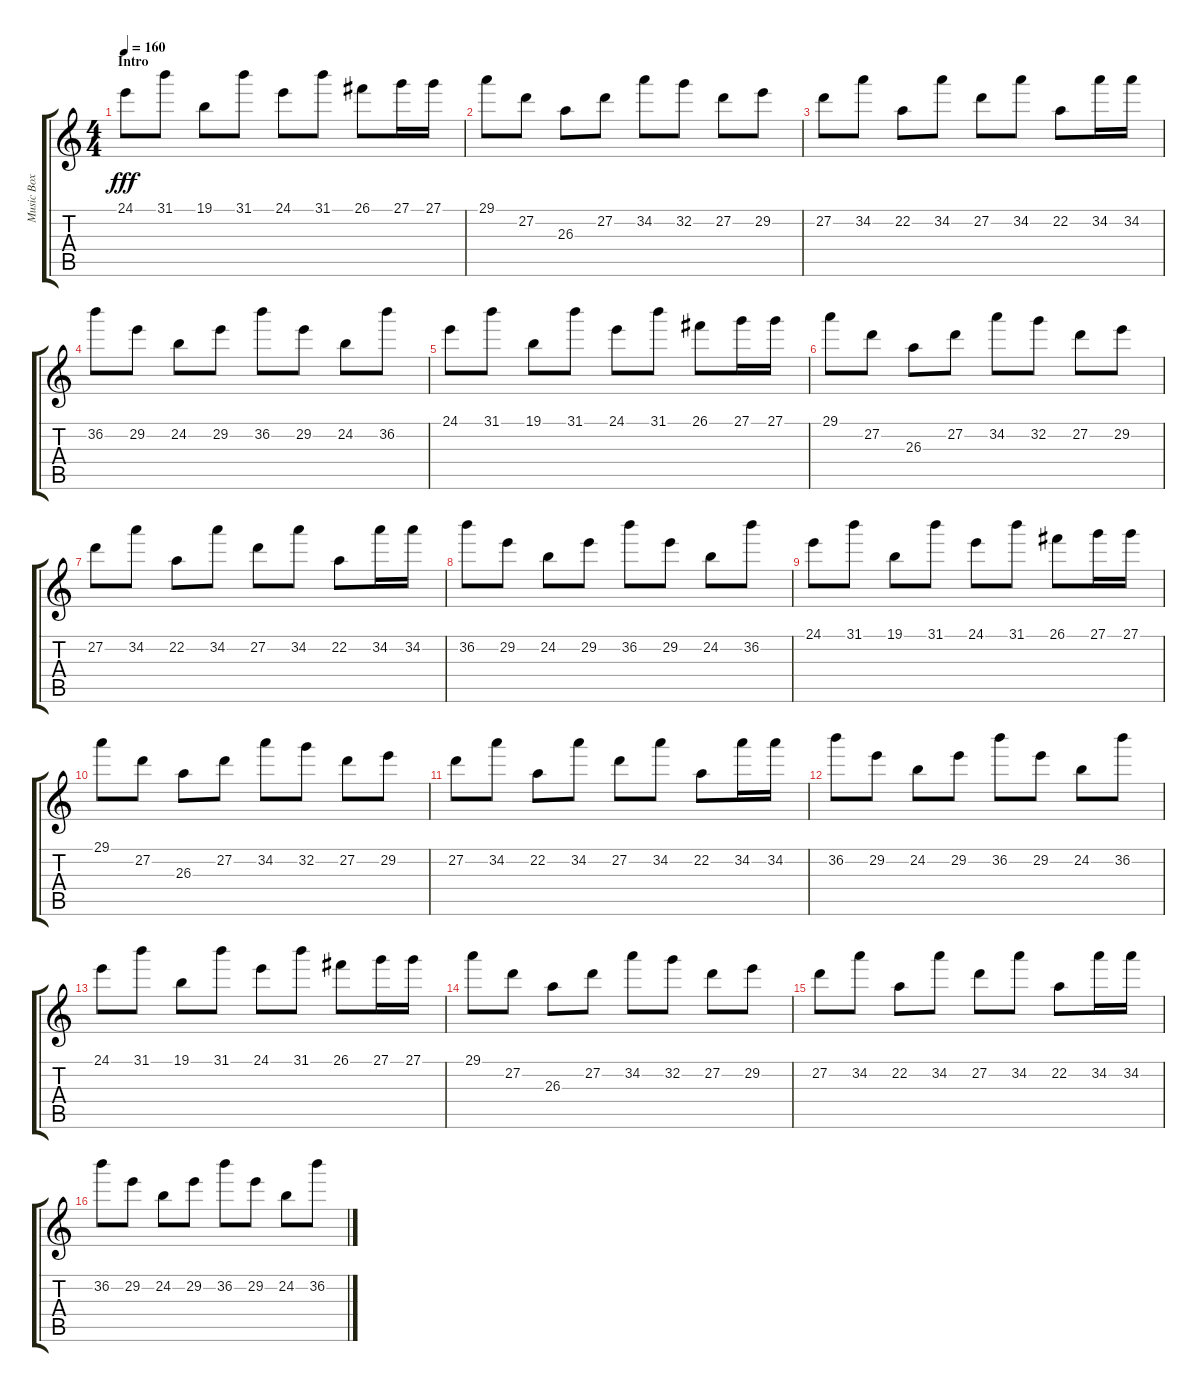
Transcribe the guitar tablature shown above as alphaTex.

\track ("Music Box" "Music Box") {instrument musicbox}
\staff {score tabs}
\tuning (E4 B3 G3 D3 A2 E2) {hide}
\ts (4 4)
\section ("" "Intro")
\tempo 160
\clef g2
\ks c
24.1.8{dy fff instrument musicbox} 31.1.8 19.1.8 31.1.8 24.1.8 31.1.8 26.1.8 27.1.16 27.1.16 |
29.1.8 27.2.8 26.3.8 27.2.8 34.2.8 32.2.8 27.2.8 29.2.8 |
27.2.8 34.2.8 22.2.8 34.2.8 27.2.8 34.2.8 22.2.8 34.2.16 34.2.16 |
36.2.8 29.2.8 24.2.8 29.2.8 36.2.8 29.2.8 24.2.8 36.2.8 |
24.1.8 31.1.8 19.1.8 31.1.8 24.1.8 31.1.8 26.1.8 27.1.16 27.1.16 |
29.1.8 27.2.8 26.3.8 27.2.8 34.2.8 32.2.8 27.2.8 29.2.8 |
27.2.8 34.2.8 22.2.8 34.2.8 27.2.8 34.2.8 22.2.8 34.2.16 34.2.16 |
36.2.8 29.2.8 24.2.8 29.2.8 36.2.8 29.2.8 24.2.8 36.2.8 |
24.1.8 31.1.8 19.1.8 31.1.8 24.1.8 31.1.8 26.1.8 27.1.16 27.1.16 |
29.1.8 27.2.8 26.3.8 27.2.8 34.2.8 32.2.8 27.2.8 29.2.8 |
27.2.8 34.2.8 22.2.8 34.2.8 27.2.8 34.2.8 22.2.8 34.2.16 34.2.16 |
36.2.8 29.2.8 24.2.8 29.2.8 36.2.8 29.2.8 24.2.8 36.2.8 |
24.1.8 31.1.8 19.1.8 31.1.8 24.1.8 31.1.8 26.1.8 27.1.16 27.1.16 |
29.1.8 27.2.8 26.3.8 27.2.8 34.2.8 32.2.8 27.2.8 29.2.8 |
27.2.8 34.2.8 22.2.8 34.2.8 27.2.8 34.2.8 22.2.8 34.2.16 34.2.16 |
36.2.8 29.2.8 24.2.8 29.2.8 36.2.8 29.2.8 24.2.8 36.2.8
